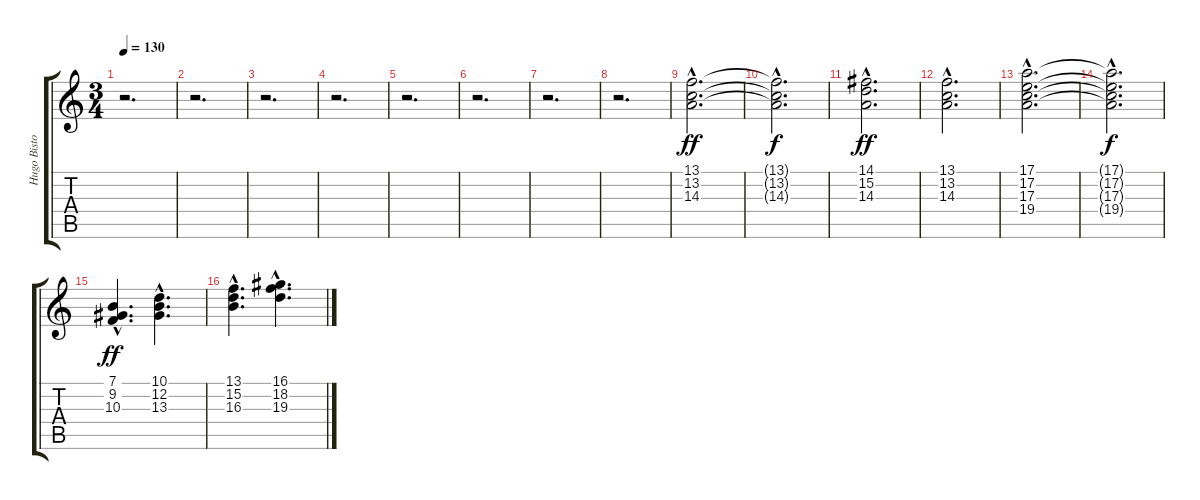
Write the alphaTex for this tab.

\track ("Hugo Bistolfi" "Hugo Bisto") {instrument stringensemble1}
\staff {score tabs}
\tuning (E4 B3 G3 D3 A2 E2) {hide}
\ts (3 4)
\tempo 130
\clef g2
\ks c
r.2{d dy ff} |
r.2{d} |
r.2{d} |
r.2{d} |
r.2{d} |
r.2{d} |
r.2{d} |
r.2{d} |
(13.1{hac} 13.2{hac} 14.3{hac}).2{d} |
(13.1{hac t} 13.2{hac t} 14.3{hac t}).2{d dy f} |
(14.1{hac} 15.2{hac} 14.3{hac}).2{d dy ff} |
(13.1{hac} 13.2{hac} 14.3{hac}).2{d} |
(17.1{hac} 17.2{hac} 17.3{hac} 19.4{hac}).2{d} |
(17.1{hac t} 17.2{hac t} 17.3{hac t} 19.4{hac t}).2{d dy f} |
(7.1{hac} 9.2{hac} 10.3{hac}).4{d dy ff} (10.1{hac} 12.2{hac} 13.3{hac}).4{d} |
(13.1{hac} 15.2{hac} 16.3{hac}).4{d} (16.1{hac} 18.2{hac} 19.3{hac}).4{d}
